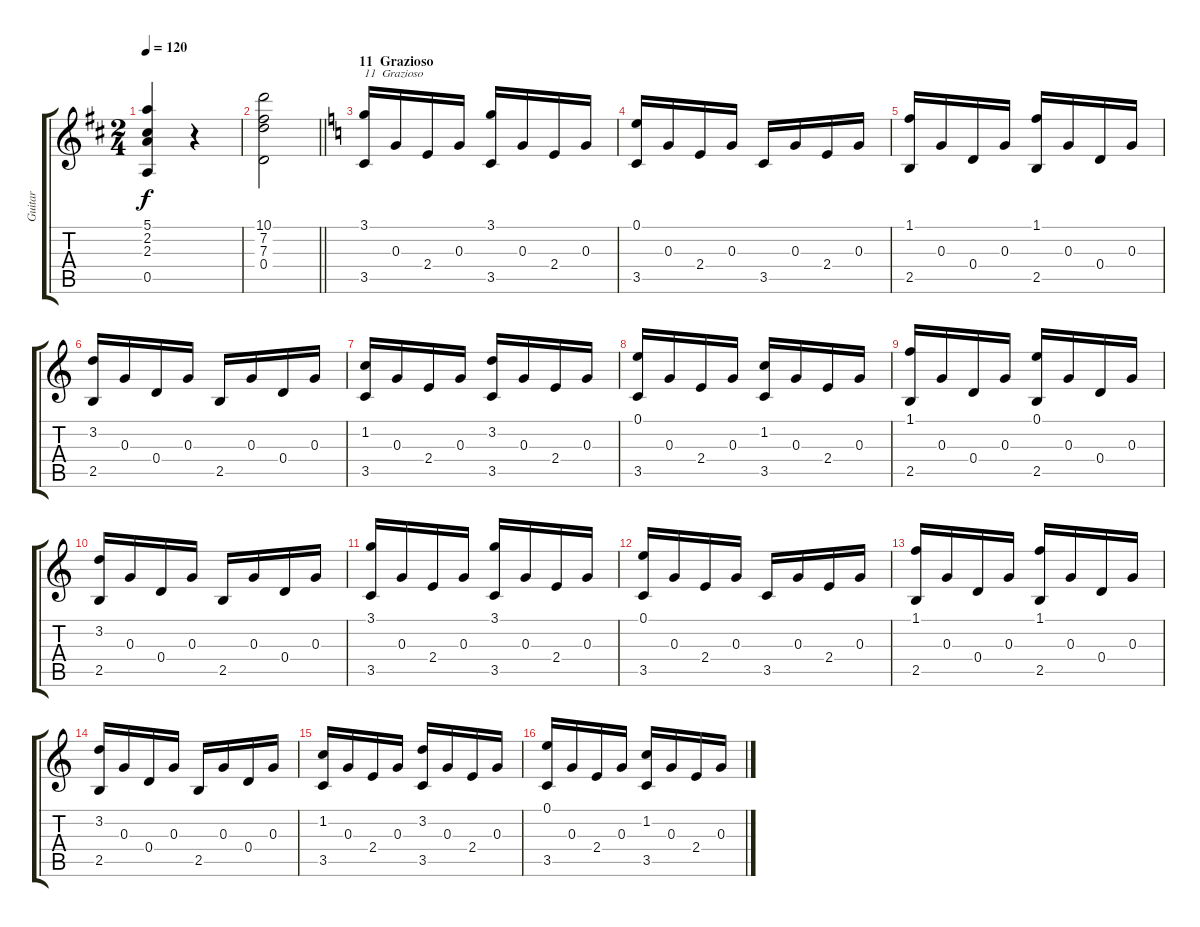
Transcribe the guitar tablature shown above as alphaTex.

\track ("Guitar" "Guitar") {instrument acousticguitarnylon}
\staff {score tabs}
\tuning (E4 B3 G3 D3 A2 E2) {hide}
\ts (2 4)
\tempo 120
\clef g2
\ks d
(5.1 2.2 2.3 0.5).4{dy f} r.4 |
\barLineRight lightlight
(10.1 7.2 7.3 0.4).2 |
\section ("" "11  Grazioso")
\ks c
(3.1 3.5).16{txt "11  Grazioso"} 0.3.16 2.4.16 0.3.16 (3.1 3.5).16 0.3.16 2.4.16 0.3.16 |
(0.1 3.5).16 0.3.16 2.4.16 0.3.16 3.5.16 0.3.16 2.4.16 0.3.16 |
(1.1 2.5).16 0.3.16 0.4.16 0.3.16 (1.1 2.5).16 0.3.16 0.4.16 0.3.16 |
(3.2 2.5).16 0.3.16 0.4.16 0.3.16 2.5.16 0.3.16 0.4.16 0.3.16 |
(1.2 3.5).16 0.3.16 2.4.16 0.3.16 (3.2 3.5).16 0.3.16 2.4.16 0.3.16 |
(0.1 3.5).16 0.3.16 2.4.16 0.3.16 (1.2 3.5).16 0.3.16 2.4.16 0.3.16 |
(1.1 2.5).16 0.3.16 0.4.16 0.3.16 (0.1 2.5).16 0.3.16 0.4.16 0.3.16 |
(3.2 2.5).16 0.3.16 0.4.16 0.3.16 2.5.16 0.3.16 0.4.16 0.3.16 |
(3.1 3.5).16 0.3.16 2.4.16 0.3.16 (3.1 3.5).16 0.3.16 2.4.16 0.3.16 |
(0.1 3.5).16 0.3.16 2.4.16 0.3.16 3.5.16 0.3.16 2.4.16 0.3.16 |
(1.1 2.5).16 0.3.16 0.4.16 0.3.16 (1.1 2.5).16 0.3.16 0.4.16 0.3.16 |
(3.2 2.5).16 0.3.16 0.4.16 0.3.16 2.5.16 0.3.16 0.4.16 0.3.16 |
(1.2 3.5).16 0.3.16 2.4.16 0.3.16 (3.2 3.5).16 0.3.16 2.4.16 0.3.16 |
(0.1 3.5).16 0.3.16 2.4.16 0.3.16 (1.2 3.5).16 0.3.16 2.4.16 0.3.16
